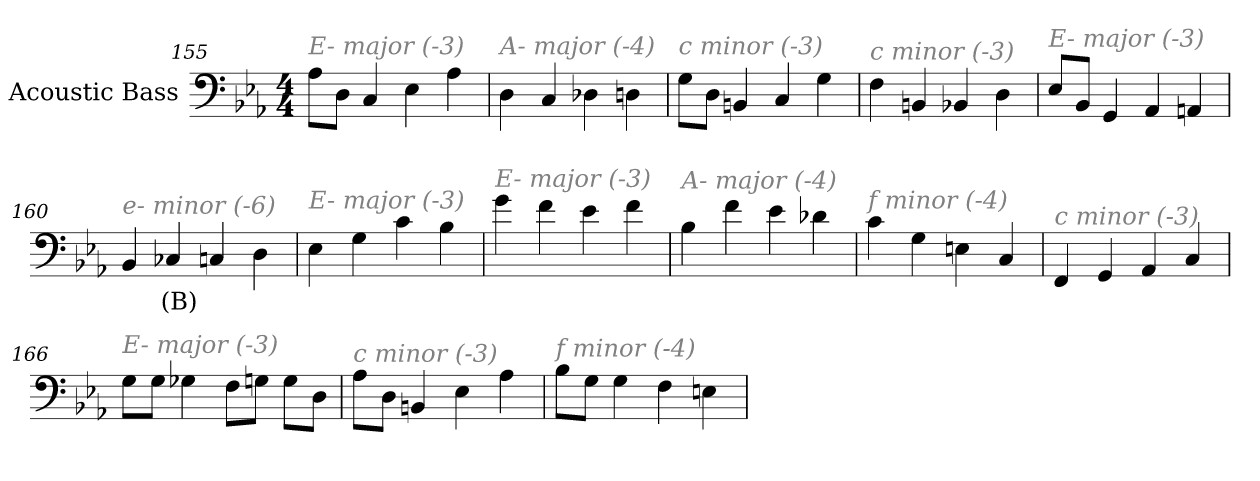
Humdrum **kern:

**kern	**text
*part1	*part1
*staff1	*staff1
*I"Acoustic Bass	*
*clefF4	*
*ITrd7c12	*
*k[b-e-a-]	*
*E-:	*
*M4/4	*
=155	=155
!LO:TX:i:color=#808080:t=E- major (-3)	!
8AA-L	.
8DDJ	.
4CC	.
4EE-	.
4AA-	.
=156	=156
!LO:TX:i:color=#808080:t=A- major (-4)	!
4DD	.
4CC	.
4DD-X	.
4DDn	.
=157	=157
!LO:TX:i:color=#808080:t=c minor (-3)	!
8GGL	.
8DDJ	.
4BBBn	.
4CC	.
4GG	.
=158	=158
!LO:TX:i:color=#808080:t=c minor (-3)	!
4FF	.
4BBBn	.
4BBB-X	.
4DD	.
=159	=159
!LO:TX:i:color=#808080:t=E- major (-3)	!
8EE-L	.
8BBB-J	.
4GGG	.
4AAA-	.
4AAAn	.
=160	=160
!LO:TX:i:color=#808080:t=e- minor (-6)	!
4BBB-	.
4CC-Xi	(B)
4CC	.
4DD	.
=161	=161
!LO:TX:i:color=#808080:t=E- major (-3)	!
4EE-	.
4GG	.
4C	.
4BB-	.
=162	=162
!LO:TX:i:color=#808080:t=E- major (-3)	!
4G	.
4F	.
4E-	.
4F	.
=163	=163
!LO:TX:i:color=#808080:t=A- major (-4)	!
4BB-	.
4F	.
4E-	.
4D-X	.
=164	=164
!LO:TX:i:color=#808080:t=f minor (-4)	!
4C	.
4GG	.
4EEn	.
4CC	.
=165	=165
!LO:TX:i:color=#808080:t=c minor (-3)	!
4FFF	.
4GGG	.
4AAA-	.
4CC	.
=166	=166
!LO:TX:i:color=#808080:t=E- major (-3)	!
8GGL	.
8GGJ	.
4GG-X	.
8FFL	.
8GGnJ	.
8GGL	.
8DDJ	.
=167	=167
!LO:TX:i:color=#808080:t=c minor (-3)	!
8AA-L	.
8DDJ	.
4BBBn	.
4EE-	.
4AA-	.
=168	=168
!LO:TX:i:color=#808080:t=f minor (-4)	!
8BB-L	.
8GGJ	.
4GG	.
4FF	.
4EEn	.
=	=
*-	*-
